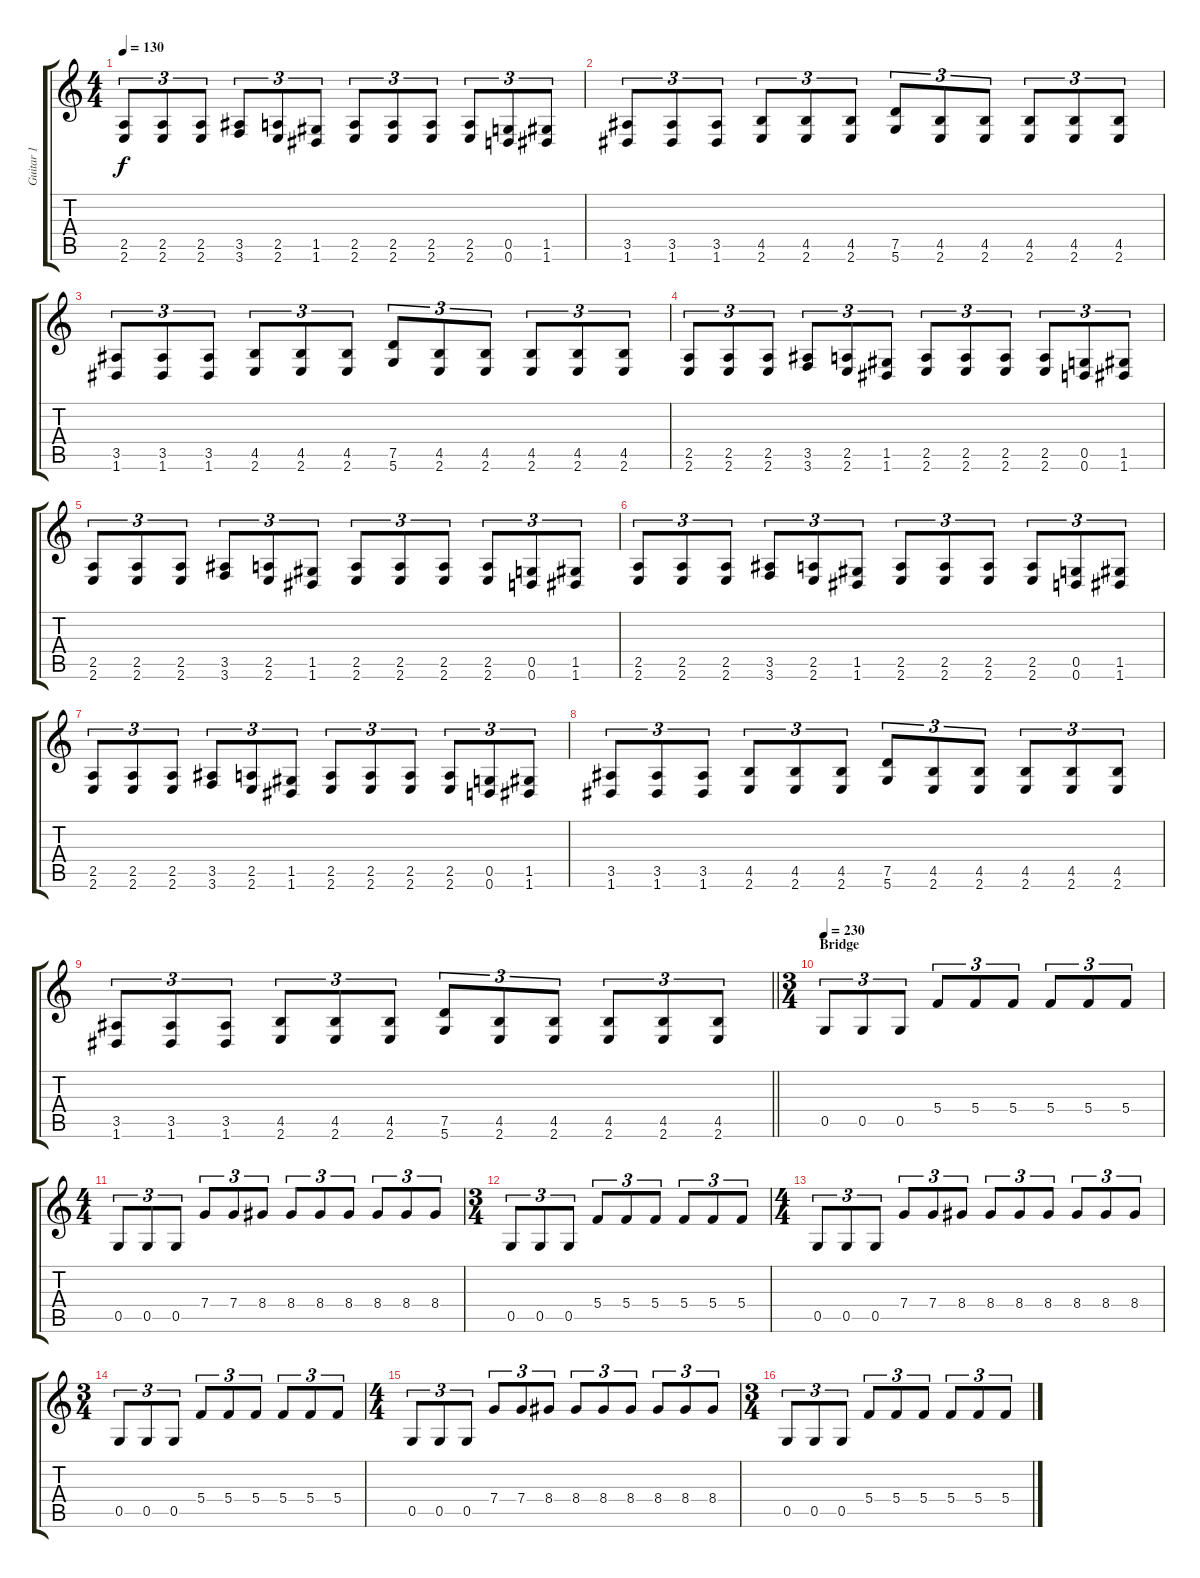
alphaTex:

\track ("Guitar 1" "Guitar 1") {instrument distortionguitar}
\staff {score tabs}
\tuning (D4 A3 F3 C3 G2 D2) {hide}
\ts (4 4)
\tempo 130
\clef g2
\ks c
(2.5 2.6).8{tu (3 2) dy f} (2.5 2.6).8{tu (3 2)} (2.5 2.6).8{tu (3 2)} (3.5 3.6).8{tu (3 2)} (2.5 2.6).8{tu (3 2)} (1.5 1.6).8{tu (3 2)} (2.5 2.6).8{tu (3 2)} (2.5 2.6).8{tu (3 2)} (2.5 2.6).8{tu (3 2)} (2.5 2.6).8{tu (3 2)} (0.5 0.6).8{tu (3 2)} (1.5 1.6).8{tu (3 2)} |
(3.5 1.6).8{tu (3 2)} (3.5 1.6).8{tu (3 2)} (3.5 1.6).8{tu (3 2)} (4.5 2.6).8{tu (3 2)} (4.5 2.6).8{tu (3 2)} (4.5 2.6).8{tu (3 2)} (7.5 5.6).8{tu (3 2)} (4.5 2.6).8{tu (3 2)} (4.5 2.6).8{tu (3 2)} (4.5 2.6).8{tu (3 2)} (4.5 2.6).8{tu (3 2)} (4.5 2.6).8{tu (3 2)} |
(3.5 1.6).8{tu (3 2)} (3.5 1.6).8{tu (3 2)} (3.5 1.6).8{tu (3 2)} (4.5 2.6).8{tu (3 2)} (4.5 2.6).8{tu (3 2)} (4.5 2.6).8{tu (3 2)} (7.5 5.6).8{tu (3 2)} (4.5 2.6).8{tu (3 2)} (4.5 2.6).8{tu (3 2)} (4.5 2.6).8{tu (3 2)} (4.5 2.6).8{tu (3 2)} (4.5 2.6).8{tu (3 2)} |
(2.5 2.6).8{tu (3 2)} (2.5 2.6).8{tu (3 2)} (2.5 2.6).8{tu (3 2)} (3.5 3.6).8{tu (3 2)} (2.5 2.6).8{tu (3 2)} (1.5 1.6).8{tu (3 2)} (2.5 2.6).8{tu (3 2)} (2.5 2.6).8{tu (3 2)} (2.5 2.6).8{tu (3 2)} (2.5 2.6).8{tu (3 2)} (0.5 0.6).8{tu (3 2)} (1.5 1.6).8{tu (3 2)} |
(2.5 2.6).8{tu (3 2)} (2.5 2.6).8{tu (3 2)} (2.5 2.6).8{tu (3 2)} (3.5 3.6).8{tu (3 2)} (2.5 2.6).8{tu (3 2)} (1.5 1.6).8{tu (3 2)} (2.5 2.6).8{tu (3 2)} (2.5 2.6).8{tu (3 2)} (2.5 2.6).8{tu (3 2)} (2.5 2.6).8{tu (3 2)} (0.5 0.6).8{tu (3 2)} (1.5 1.6).8{tu (3 2)} |
(2.5 2.6).8{tu (3 2)} (2.5 2.6).8{tu (3 2)} (2.5 2.6).8{tu (3 2)} (3.5 3.6).8{tu (3 2)} (2.5 2.6).8{tu (3 2)} (1.5 1.6).8{tu (3 2)} (2.5 2.6).8{tu (3 2)} (2.5 2.6).8{tu (3 2)} (2.5 2.6).8{tu (3 2)} (2.5 2.6).8{tu (3 2)} (0.5 0.6).8{tu (3 2)} (1.5 1.6).8{tu (3 2)} |
(2.5 2.6).8{tu (3 2)} (2.5 2.6).8{tu (3 2)} (2.5 2.6).8{tu (3 2)} (3.5 3.6).8{tu (3 2)} (2.5 2.6).8{tu (3 2)} (1.5 1.6).8{tu (3 2)} (2.5 2.6).8{tu (3 2)} (2.5 2.6).8{tu (3 2)} (2.5 2.6).8{tu (3 2)} (2.5 2.6).8{tu (3 2)} (0.5 0.6).8{tu (3 2)} (1.5 1.6).8{tu (3 2)} |
(3.5 1.6).8{tu (3 2)} (3.5 1.6).8{tu (3 2)} (3.5 1.6).8{tu (3 2)} (4.5 2.6).8{tu (3 2)} (4.5 2.6).8{tu (3 2)} (4.5 2.6).8{tu (3 2)} (7.5 5.6).8{tu (3 2)} (4.5 2.6).8{tu (3 2)} (4.5 2.6).8{tu (3 2)} (4.5 2.6).8{tu (3 2)} (4.5 2.6).8{tu (3 2)} (4.5 2.6).8{tu (3 2)} |
\barLineRight lightlight
(3.5 1.6).8{tu (3 2)} (3.5 1.6).8{tu (3 2)} (3.5 1.6).8{tu (3 2)} (4.5 2.6).8{tu (3 2)} (4.5 2.6).8{tu (3 2)} (4.5 2.6).8{tu (3 2)} (7.5 5.6).8{tu (3 2)} (4.5 2.6).8{tu (3 2)} (4.5 2.6).8{tu (3 2)} (4.5 2.6).8{tu (3 2)} (4.5 2.6).8{tu (3 2)} (4.5 2.6).8{tu (3 2)} |
\ts (3 4)
\section ("" "Bridge")
\tempo 230
0.5.8{tu (3 2)} 0.5.8{tu (3 2)} 0.5.8{tu (3 2)} 5.4.8{tu (3 2)} 5.4.8{tu (3 2)} 5.4.8{tu (3 2)} 5.4.8{tu (3 2)} 5.4.8{tu (3 2)} 5.4.8{tu (3 2)} |
\ts (4 4)
0.5.8{tu (3 2)} 0.5.8{tu (3 2)} 0.5.8{tu (3 2)} 7.4.8{tu (3 2)} 7.4.8{tu (3 2)} 8.4.8{tu (3 2)} 8.4.8{tu (3 2)} 8.4.8{tu (3 2)} 8.4.8{tu (3 2)} 8.4.8{tu (3 2)} 8.4.8{tu (3 2)} 8.4.8{tu (3 2)} |
\ts (3 4)
0.5.8{tu (3 2)} 0.5.8{tu (3 2)} 0.5.8{tu (3 2)} 5.4.8{tu (3 2)} 5.4.8{tu (3 2)} 5.4.8{tu (3 2)} 5.4.8{tu (3 2)} 5.4.8{tu (3 2)} 5.4.8{tu (3 2)} |
\ts (4 4)
0.5.8{tu (3 2)} 0.5.8{tu (3 2)} 0.5.8{tu (3 2)} 7.4.8{tu (3 2)} 7.4.8{tu (3 2)} 8.4.8{tu (3 2)} 8.4.8{tu (3 2)} 8.4.8{tu (3 2)} 8.4.8{tu (3 2)} 8.4.8{tu (3 2)} 8.4.8{tu (3 2)} 8.4.8{tu (3 2)} |
\ts (3 4)
0.5.8{tu (3 2)} 0.5.8{tu (3 2)} 0.5.8{tu (3 2)} 5.4.8{tu (3 2)} 5.4.8{tu (3 2)} 5.4.8{tu (3 2)} 5.4.8{tu (3 2)} 5.4.8{tu (3 2)} 5.4.8{tu (3 2)} |
\ts (4 4)
0.5.8{tu (3 2)} 0.5.8{tu (3 2)} 0.5.8{tu (3 2)} 7.4.8{tu (3 2)} 7.4.8{tu (3 2)} 8.4.8{tu (3 2)} 8.4.8{tu (3 2)} 8.4.8{tu (3 2)} 8.4.8{tu (3 2)} 8.4.8{tu (3 2)} 8.4.8{tu (3 2)} 8.4.8{tu (3 2)} |
\ts (3 4)
0.5.8{tu (3 2)} 0.5.8{tu (3 2)} 0.5.8{tu (3 2)} 5.4.8{tu (3 2)} 5.4.8{tu (3 2)} 5.4.8{tu (3 2)} 5.4.8{tu (3 2)} 5.4.8{tu (3 2)} 5.4.8{tu (3 2)}
